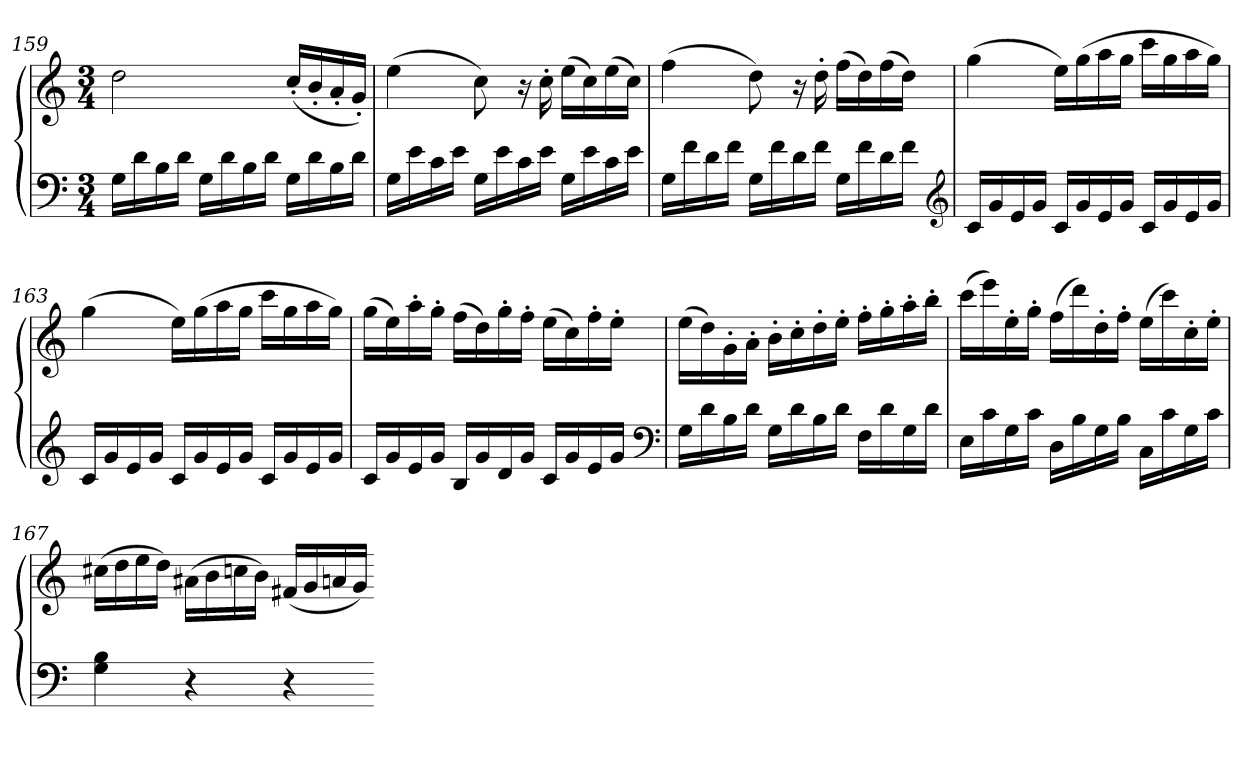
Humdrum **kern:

**kern	**kern
*part1	*part1
*staff2	*staff1
*clefF4	*clefG2
*k[]	*k[]
*C:	*C:
*M3/4	*M3/4
=159	=159
16GLL	2dd
16d	.
16B	.
16dJJ	.
16GLL	.
16d	.
16B	.
16dJJ	.
16GLL	(16cc'LL
16d	16b'
16B	16a'
16dJJ	16g'JJ)
=160	=160
16GLL	(4ee
16e	.
16c	.
16eJJ	.
16GLL	8cc)
16e	.
16c	16r
16eJJ	16cc'
16GLL	(16eeLL
16e	16cc)
16c	(16ee
16eJJ	16ccJJ)
=161	=161
16GLL	(4ff
16f	.
16d	.
16fJJ	.
16GLL	8dd)
16f	.
16d	16r
16fJJ	16dd'
16GLL	(16ffLL
16f	16dd)
16d	(16ff
16fJJ	16ddJJ)
*clefG2	*
=162	=162
16cLL	(4gg
16g	.
16e	.
16gJJ	.
16cLL	16eeLL)
16g	(16gg
16e	16aa
16gJJ	16ggJJ
16cLL	16cccLL
16g	16gg
16e	16aa
16gJJ	16ggJJ)
=163	=163
16cLL	(4gg
16g	.
16e	.
16gJJ	.
16cLL	16eeLL)
16g	(16gg
16e	16aa
16gJJ	16ggJJ
16cLL	16cccLL
16g	16gg
16e	16aa
16gJJ	16ggJJ)
=164	=164
16cLL	(16ggLL
16g	16ee)
16e	16aa'
16gJJ	16gg'JJ
16BLL	(16ffLL
16g	16dd)
16d	16gg'
16gJJ	16ff'JJ
16cLL	(16eeLL
16g	16cc)
16e	16ff'
16gJJ	16ee'JJ
*clefF4	*
=165	=165
16GLL	(16eeLL
16d	16dd)
16B	16g'
16dJJ	16a'JJ
16GLL	16b'LL
16d	16cc'
16B	16dd'
16dJJ	16ee'JJ
16FLL	16ff'LL
16d	16gg'
16G	16aa'
16dJJ	16bb'JJ
=166	=166
16ELL	(16cccLL
16c	16eee)
16G	16ee'
16cJJ	16gg'JJ
16DLL	(16ffLL
16B	16ddd)
16G	16dd'
16BJJ	16ff'JJ
16CLL	(16eeLL
16c	16ccc)
16G	16cc'
16cJJ	16ee'JJ
=167	=167
4G 4B	(16cc#XLL
.	16dd
.	16ee
.	16ddJJ)
4r	(16a#XLL
.	16b
.	16ccn
.	16bJJ)
4r	(16f#XLL
.	16g
.	16an
.	16gJJ)
=-	=-
*-	*-
